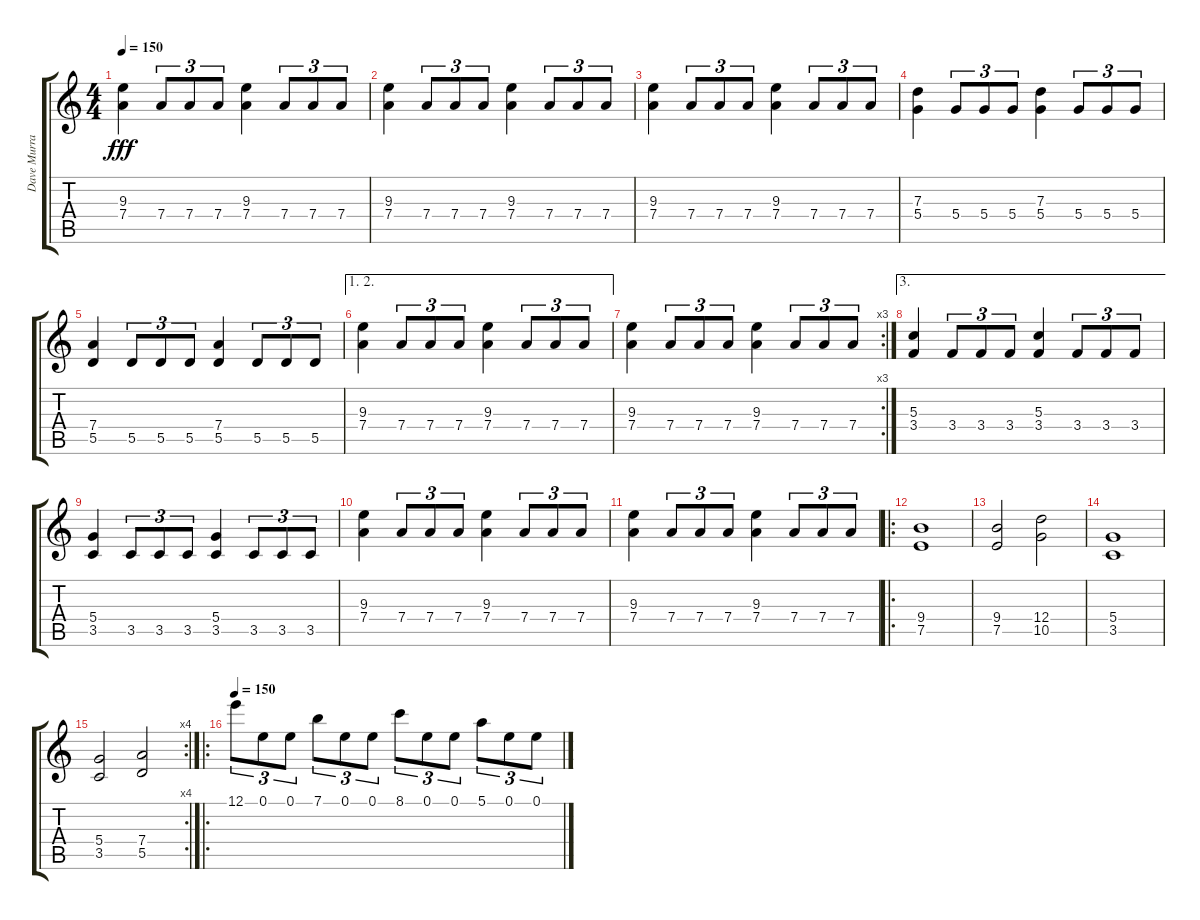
\track ("Dave Murray" "Dave Murra") {instrument distortionguitar}
\staff {score tabs}
\tuning (E4 B3 G3 D3 A2 E2) {hide}
\ts (4 4)
\tempo 150
\clef g2
\ks c
(9.3 7.4).4{dy fff} 7.4.8{tu (3 2)} 7.4.8{tu (3 2)} 7.4.8{tu (3 2)} (9.3 7.4).4 7.4.8{tu (3 2)} 7.4.8{tu (3 2)} 7.4.8{tu (3 2)} |
(9.3 7.4).4 7.4.8{tu (3 2)} 7.4.8{tu (3 2)} 7.4.8{tu (3 2)} (9.3 7.4).4 7.4.8{tu (3 2)} 7.4.8{tu (3 2)} 7.4.8{tu (3 2)} |
(9.3 7.4).4 7.4.8{tu (3 2)} 7.4.8{tu (3 2)} 7.4.8{tu (3 2)} (9.3 7.4).4 7.4.8{tu (3 2)} 7.4.8{tu (3 2)} 7.4.8{tu (3 2)} |
(7.3 5.4).4 5.4.8{tu (3 2)} 5.4.8{tu (3 2)} 5.4.8{tu (3 2)} (7.3 5.4).4 5.4.8{tu (3 2)} 5.4.8{tu (3 2)} 5.4.8{tu (3 2)} |
(7.4 5.5).4 5.5.8{tu (3 2)} 5.5.8{tu (3 2)} 5.5.8{tu (3 2)} (7.4 5.5).4 5.5.8{tu (3 2)} 5.5.8{tu (3 2)} 5.5.8{tu (3 2)} |
\ae (1 2)
(9.3 7.4).4 7.4.8{tu (3 2)} 7.4.8{tu (3 2)} 7.4.8{tu (3 2)} (9.3 7.4).4 7.4.8{tu (3 2)} 7.4.8{tu (3 2)} 7.4.8{tu (3 2)} |
\rc 3
(9.3 7.4).4 7.4.8{tu (3 2)} 7.4.8{tu (3 2)} 7.4.8{tu (3 2)} (9.3 7.4).4 7.4.8{tu (3 2)} 7.4.8{tu (3 2)} 7.4.8{tu (3 2)} |
\ae 3
(5.3 3.4).4 3.4.8{tu (3 2)} 3.4.8{tu (3 2)} 3.4.8{tu (3 2)} (5.3 3.4).4 3.4.8{tu (3 2)} 3.4.8{tu (3 2)} 3.4.8{tu (3 2)} |
(5.4 3.5).4 3.5.8{tu (3 2)} 3.5.8{tu (3 2)} 3.5.8{tu (3 2)} (5.4 3.5).4 3.5.8{tu (3 2)} 3.5.8{tu (3 2)} 3.5.8{tu (3 2)} |
(9.3 7.4).4 7.4.8{tu (3 2)} 7.4.8{tu (3 2)} 7.4.8{tu (3 2)} (9.3 7.4).4 7.4.8{tu (3 2)} 7.4.8{tu (3 2)} 7.4.8{tu (3 2)} |
(9.3 7.4).4 7.4.8{tu (3 2)} 7.4.8{tu (3 2)} 7.4.8{tu (3 2)} (9.3 7.4).4 7.4.8{tu (3 2)} 7.4.8{tu (3 2)} 7.4.8{tu (3 2)} |
\ro
(9.4 7.5).1 |
(9.4 7.5).2 (12.4 10.5).2 |
(5.4 3.5).1 |
\rc 4
(5.4 3.5).2 (7.4 5.5).2 |
\ro
\tempo 150
12.1.8{tu (3 2)} 0.1.8{tu (3 2)} 0.1.8{tu (3 2)} 7.1.8{tu (3 2)} 0.1.8{tu (3 2)} 0.1.8{tu (3 2)} 8.1.8{tu (3 2)} 0.1.8{tu (3 2)} 0.1.8{tu (3 2)} 5.1.8{tu (3 2)} 0.1.8{tu (3 2)} 0.1.8{tu (3 2)}
